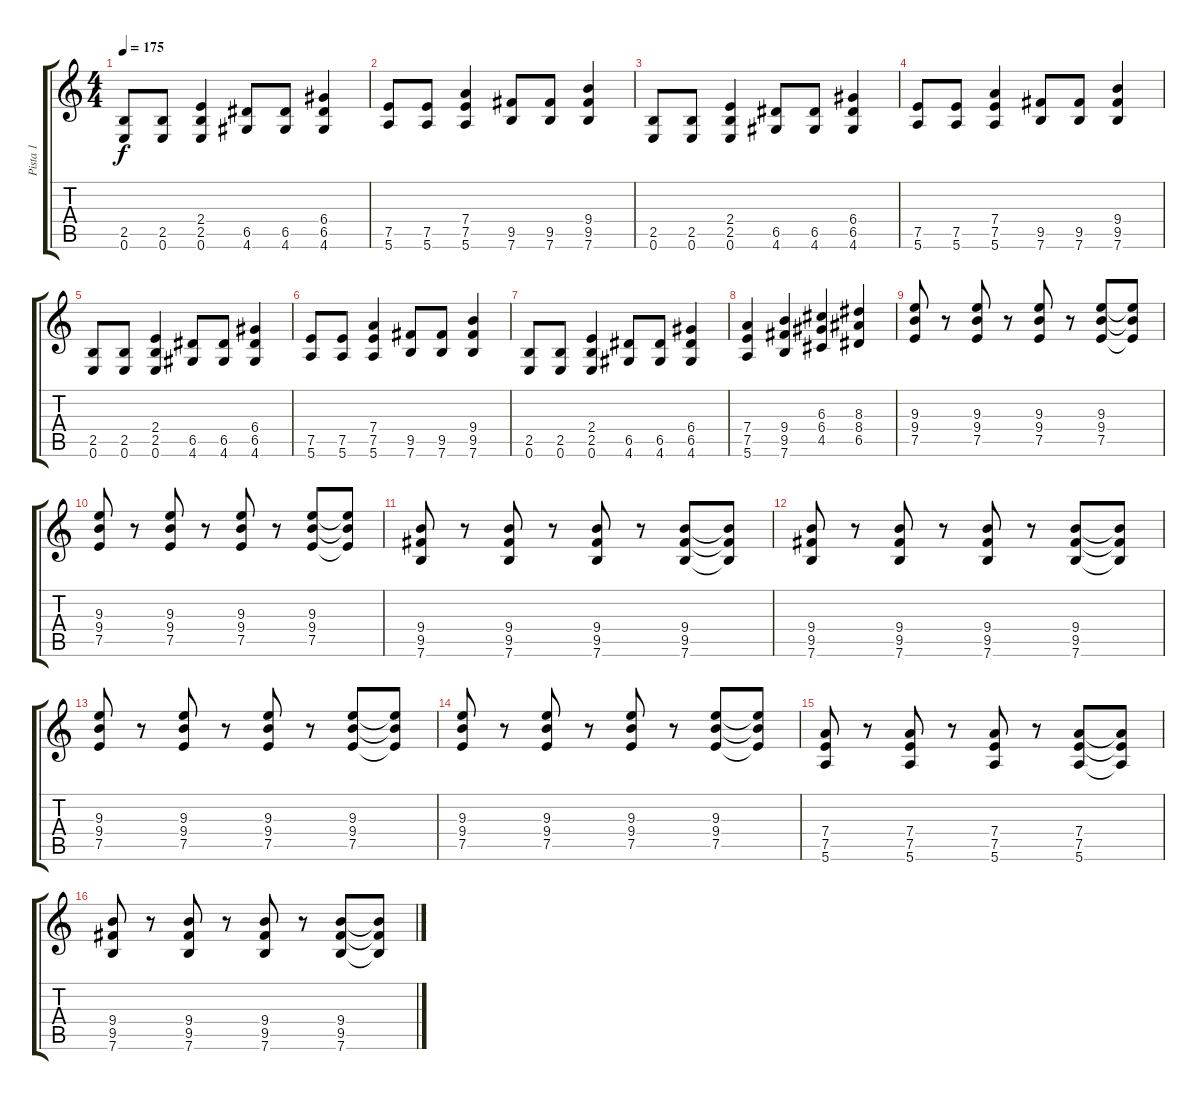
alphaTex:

\track ("Pista 1" "Pista 1") {instrument distortionguitar}
\staff {score tabs}
\tuning (E4 B3 G3 D3 A2 E2) {hide}
\ts (4 4)
\tempo 175
\clef g2
\ks c
(2.5 0.6).8{dy f} (2.5 0.6).8 (2.4 2.5 0.6).4 (6.5 4.6).8 (6.5 4.6).8 (6.4 6.5 4.6).4 |
(7.5 5.6).8 (7.5 5.6).8 (7.4 7.5 5.6).4 (9.5 7.6).8 (9.5 7.6).8 (9.4 9.5 7.6).4 |
(2.5 0.6).8 (2.5 0.6).8 (2.4 2.5 0.6).4 (6.5 4.6).8 (6.5 4.6).8 (6.4 6.5 4.6).4 |
(7.5 5.6).8 (7.5 5.6).8 (7.4 7.5 5.6).4 (9.5 7.6).8 (9.5 7.6).8 (9.4 9.5 7.6).4 |
(2.5 0.6).8 (2.5 0.6).8 (2.4 2.5 0.6).4 (6.5 4.6).8 (6.5 4.6).8 (6.4 6.5 4.6).4 |
(7.5 5.6).8 (7.5 5.6).8 (7.4 7.5 5.6).4 (9.5 7.6).8 (9.5 7.6).8 (9.4 9.5 7.6).4 |
(2.5 0.6).8 (2.5 0.6).8 (2.4 2.5 0.6).4 (6.5 4.6).8 (6.5 4.6).8 (6.4 6.5 4.6).4 |
(7.4 7.5 5.6).4 (9.4 9.5 7.6).4 (6.3 6.4 4.5).4 (8.3 8.4 6.5).4 |
(9.3 9.4 7.5).8 r.8 (9.3 9.4 7.5).8 r.8 (9.3 9.4 7.5).8 r.8 (9.3 9.4 7.5).8 (9.3{t} 9.4{t} 7.5{t}).8 |
(9.3 9.4 7.5).8 r.8 (9.3 9.4 7.5).8 r.8 (9.3 9.4 7.5).8 r.8 (9.3 9.4 7.5).8 (9.3{t} 9.4{t} 7.5{t}).8 |
(9.4 9.5 7.6).8 r.8 (9.4 9.5 7.6).8 r.8 (9.4 9.5 7.6).8 r.8 (9.4 9.5 7.6).8 (9.4{t} 9.5{t} 7.6{t}).8 |
(9.4 9.5 7.6).8 r.8 (9.4 9.5 7.6).8 r.8 (9.4 9.5 7.6).8 r.8 (9.4 9.5 7.6).8 (9.4{t} 9.5{t} 7.6{t}).8 |
(9.3 9.4 7.5).8 r.8 (9.3 9.4 7.5).8 r.8 (9.3 9.4 7.5).8 r.8 (9.3 9.4 7.5).8 (9.3{t} 9.4{t} 7.5{t}).8 |
(9.3 9.4 7.5).8 r.8 (9.3 9.4 7.5).8 r.8 (9.3 9.4 7.5).8 r.8 (9.3 9.4 7.5).8 (9.3{t} 9.4{t} 7.5{t}).8 |
(7.4 7.5 5.6).8 r.8 (7.4 7.5 5.6).8 r.8 (7.4 7.5 5.6).8 r.8 (7.4 7.5 5.6).8 (7.4{t} 7.5{t} 5.6{t}).8 |
(9.4 9.5 7.6).8 r.8 (9.4 9.5 7.6).8 r.8 (9.4 9.5 7.6).8 r.8 (9.4 9.5 7.6).8 (9.4{t} 9.5{t} 7.6{t}).8
